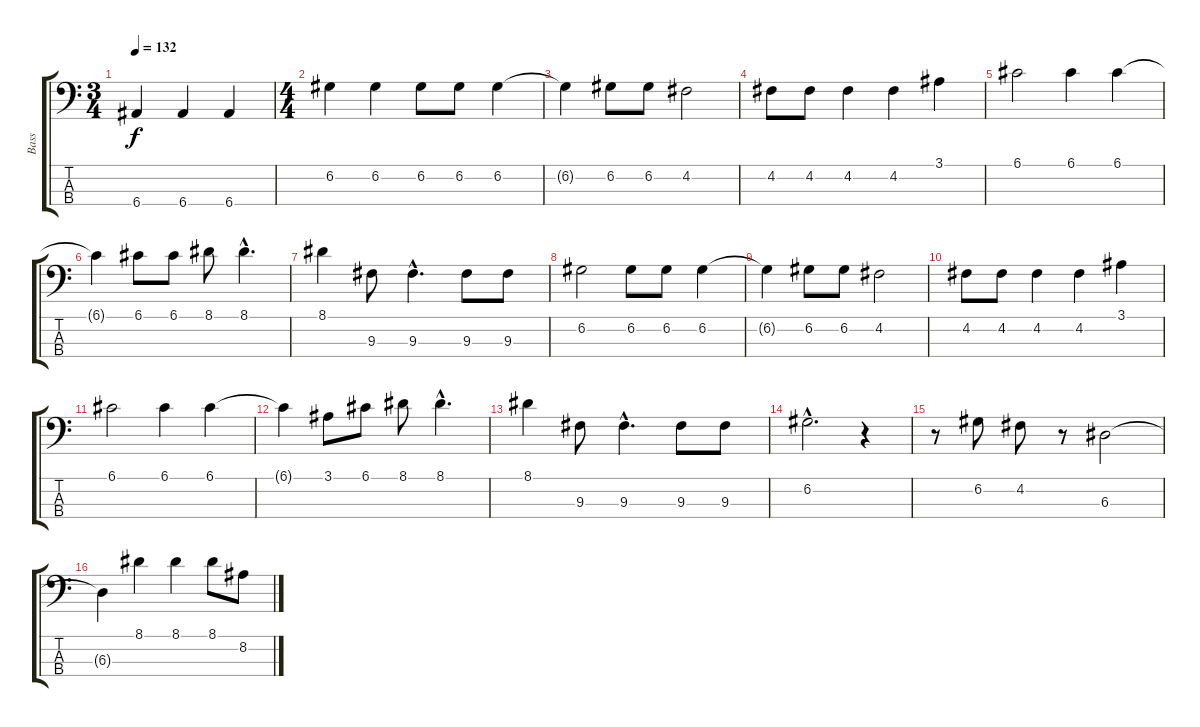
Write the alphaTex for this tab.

\track ("Bass" "Bass") {instrument fretlessbass}
\staff {score tabs}
\tuning (G2 D2 A1 E1) {hide}
\ts (3 4)
\tempo 132
\clef f4
\ks c
6.4.4{dy f} 6.4.4 6.4.4 |
\ts (4 4)
6.2.4 6.2.4 6.2.8 6.2.8 6.2.4 |
6.2{t}.4 6.2.8 6.2.8 4.2.2 |
4.2.8 4.2.8 4.2.4 4.2.4 3.1.4 |
6.1.2 6.1.4 6.1.4 |
6.1{t}.4 6.1.8 6.1.8 8.1.8 8.1{hac}.4{d} |
8.1.4 9.3.8 9.3{hac}.4{d} 9.3.8 9.3.8 |
6.2.2 6.2.8 6.2.8 6.2.4 |
6.2{t}.4 6.2.8 6.2.8 4.2.2 |
4.2.8 4.2.8 4.2.4 4.2.4 3.1.4 |
6.1.2 6.1.4 6.1.4 |
6.1{t}.4 3.1.8 6.1.8 8.1.8 8.1{hac}.4{d} |
8.1.4 9.3.8 9.3{hac}.4{d} 9.3.8 9.3.8 |
6.2{hac}.2{d} r.4 |
r.8 6.2.8 4.2.8 r.8 6.3.2 |
6.3{t}.4 8.1.4 8.1.4 8.1.8 8.2.8
